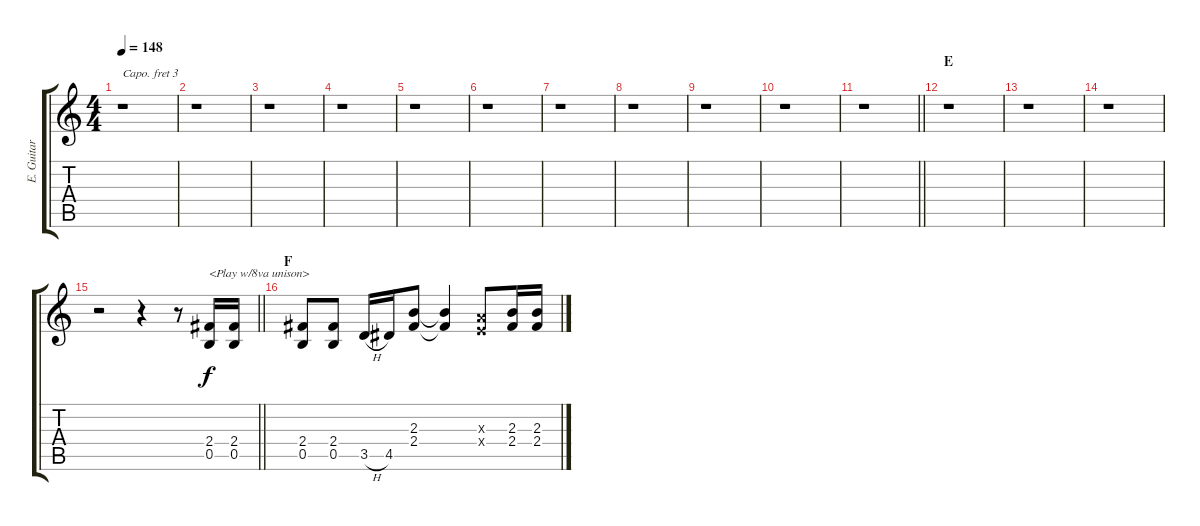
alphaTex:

\track ("E. Guitar IV 1" "E. Guitar ") {instrument overdrivenguitar}
\staff {score tabs}
\capo 3
\tuning (Eb4 Bb3 Gb3 Db3 Ab2 Eb2) {hide}
\ts (4 4)
\tempo 148
\clef g2
\ks c
r.1{dy ff} |
r.1 |
r.1 |
r.1 |
r.1 |
r.1 |
r.1 |
r.1 |
r.1 |
r.1 |
\barLineRight lightlight
r.1 |
\section ("" "E")
r.1 |
r.1 |
r.1 |
\barLineRight lightlight
r.2 r.4 r.8 (2.4 0.5).16{txt "<Play w/8va unison>" dy f} (2.4 0.5).16 |
\section ("" "F")
(2.4 0.5).8 (2.4 0.5).8 3.5{h}.16 4.5.16 (2.3 2.4).8 (2.3{t} 2.4{t}).4 (0.3{x} 0.4{x}).8 (2.3 2.4).16 (2.3 2.4).16
